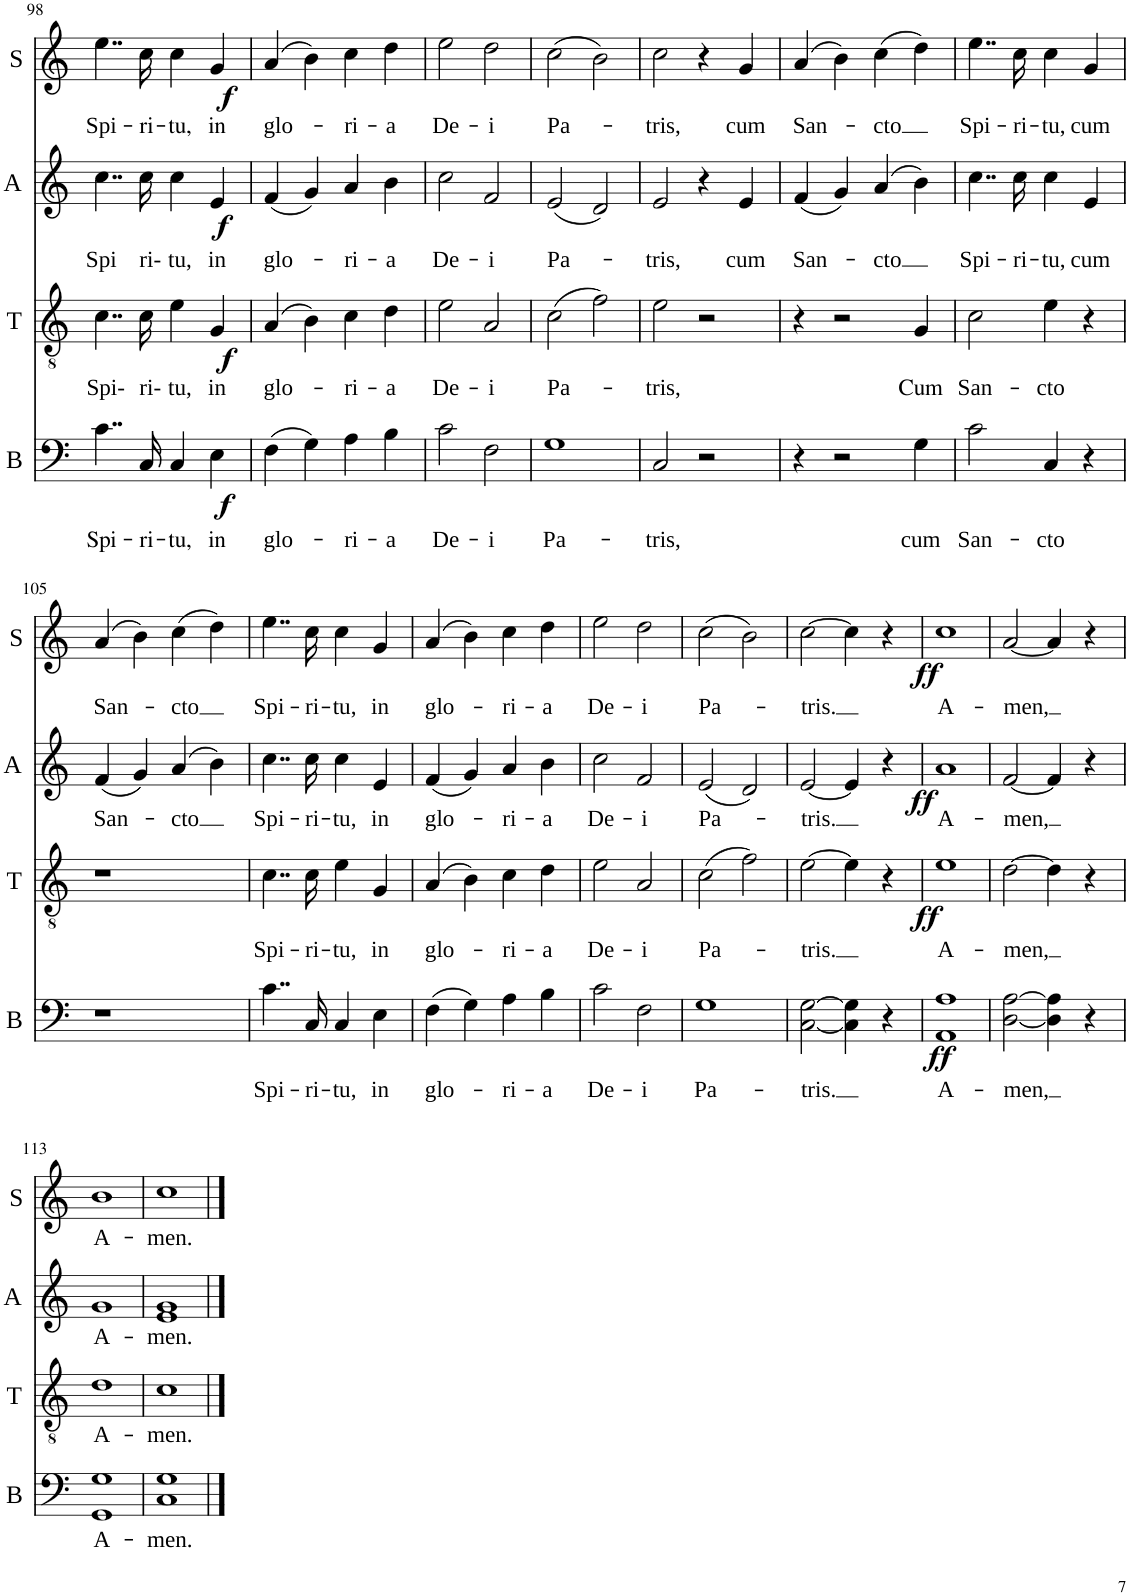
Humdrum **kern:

**kern	**text	**dynam	**kern	**text	**dynam	**kern	**text	**dynam	**kern	**text	**dynam
*part4	*part4	*part4	*part3	*part3	*part3	*part2	*part2	*part2	*part1	*part1	*part1
*staff4	*staff4	*staff4	*staff3	*staff3	*staff3	*staff2	*staff2	*staff2	*staff1	*staff1	*staff1
*I"B	*	*	*I"T	*	*	*I"A	*	*	*I"S	*	*
*I'B	*	*	*I'T	*	*	*I'A	*	*	*I'S	*	*
!!LO:PB:g=z
*clefF4	*	*	*clefGv2	*	*	*clefG2	*	*	*clefG2	*	*
*k[]	*	*	*k[]	*	*	*k[]	*	*	*k[]	*	*
*M4/4	*	*	*M4/4	*	*	*M4/4	*	*	*M4/4	*	*
*met(c)	*	*	*met(c)	*	*	*met(c)	*	*	*met(c)	*	*
=98	=98	=98	=98	=98	=98	=98	=98	=98	=98	=98	=98
!	!LO:LY:b	!	!	!LO:LY:b	!	!	!LO:LY:b	!	!	!LO:LY:b	!
4..c\	Spi-	.	4..c\	Spi-	.	4..cc\	Spi	.	4..ee\	Spi-	.
!	!LO:LY:b	!	!	!LO:LY:b	!	!	!LO:LY:b	!	!	!LO:LY:b	!
16C/	-ri-	.	16c\	ri-	.	16cc\	ri-	.	16cc\	-ri-	.
!	!LO:LY:b	!	!	!LO:LY:b	!	!	!LO:LY:b	!	!	!LO:LY:b	!
4C/	-tu,	.	4e\	tu,	.	4cc\	tu,	.	4cc\	-tu,	.
!	!LO:LY:b	!LO:DY:b	!	!LO:LY:b	!LO:DY:b	!	!LO:LY:b	!LO:DY:b	!	!LO:LY:b	!LO:DY:b
4E\	in	f	4G/	in	f	4e/	in	f	4g/	in	f
=99	=99	=99	=99	=99	=99	=99	=99	=99	=99	=99	=99
!	!LO:LY:b	!	!	!LO:LY:b	!	!	!LO:LY:b	!	!	!LO:LY:b	!
(4F\	glo-	.	(4A/	glo-	.	(4f/	glo-	.	(4a/	glo-	.
4G\)	.	.	4B\)	.	.	4g/)	.	.	4b\)	.	.
!	!LO:LY:b	!	!	!LO:LY:b	!	!	!LO:LY:b	!	!	!LO:LY:b	!
4A\	-ri-	.	4c\	-ri-	.	4a/	-ri-	.	4cc\	-ri-	.
!	!LO:LY:b	!	!	!LO:LY:b	!	!	!LO:LY:b	!	!	!LO:LY:b	!
4B\	-a	.	4d\	-a	.	4b\	-a	.	4dd\	-a	.
=100	=100	=100	=100	=100	=100	=100	=100	=100	=100	=100	=100
!	!LO:LY:b	!	!	!LO:LY:b	!	!	!LO:LY:b	!	!	!LO:LY:b	!
2c\	De-	.	2e\	De-	.	2cc\	De-	.	2ee\	De-	.
!	!LO:LY:b	!	!	!LO:LY:b	!	!	!LO:LY:b	!	!	!LO:LY:b	!
2F\	-i	.	2A/	-i	.	2f/	-i	.	2dd\	-i	.
=101	=101	=101	=101	=101	=101	=101	=101	=101	=101	=101	=101
!	!LO:LY:b	!	!	!LO:LY:b	!	!	!LO:LY:b	!	!	!LO:LY:b	!
1G	Pa-	.	(2c\	Pa-	.	(2e/	Pa-	.	(2cc\	Pa-	.
.	.	.	2f\)	.	.	2d/)	.	.	2b\)	.	.
=102	=102	=102	=102	=102	=102	=102	=102	=102	=102	=102	=102
!	!LO:LY:b	!	!	!LO:LY:b	!	!	!LO:LY:b	!	!	!LO:LY:b	!
2C/	-tris,	.	2e\	-tris,	.	2e/	-tris,	.	2cc\	-tris,	.
2r	.	.	2r	.	.	4r	.	.	4r	.	.
!	!	!	!	!	!	!	!LO:LY:b	!	!	!LO:LY:b	!
.	.	.	.	.	.	4e/	cum	.	4g/	cum	.
=103	=103	=103	=103	=103	=103	=103	=103	=103	=103	=103	=103
!	!	!	!	!	!	!	!LO:LY:b	!	!	!LO:LY:b	!
4r	.	.	4r	.	.	(4f/	San-	.	(4a/	San-	.
2r	.	.	2r	.	.	4g/)	.	.	4b\)	.	.
!	!	!	!	!	!	!	!LO:LY:b	!	!	!LO:LY:b	!
.	.	.	.	.	.	(4a/	-cto	.	(4cc\	-cto	.
!	!LO:LY:b	!	!	!LO:LY:b	!	!	!	!	!	!	!
4G\	cum	.	4G/	Cum	.	4b\)	.	.	4dd\)	.	.
=104	=104	=104	=104	=104	=104	=104	=104	=104	=104	=104	=104
!	!LO:LY:b	!	!	!LO:LY:b	!	!	!LO:LY:b	!	!	!LO:LY:b	!
2c\	San-	.	2c\	San-	.	4..cc\	Spi-	.	4..ee\	Spi-	.
!	!	!	!	!	!	!	!LO:LY:b	!	!	!LO:LY:b	!
.	.	.	.	.	.	16cc\	-ri-	.	16cc\	-ri-	.
!	!LO:LY:b	!	!	!LO:LY:b	!	!	!LO:LY:b	!	!	!LO:LY:b	!
4C/	-cto	.	4e\	-cto	.	4cc\	-tu,	.	4cc\	-tu,	.
!	!	!	!	!	!	!	!LO:LY:b	!	!	!LO:LY:b	!
4r	.	.	4r	.	.	4e/	cum	.	4g/	cum	.
!!LO:LB:g=z
=105	=105	=105	=105	=105	=105	=105	=105	=105	=105	=105	=105
!	!	!	!	!	!	!	!LO:LY:b	!	!	!LO:LY:b	!
1r	.	.	1r	.	.	(4f/	San-	.	(4a/	San-	.
.	.	.	.	.	.	4g/)	.	.	4b\)	.	.
!	!	!	!	!	!	!	!LO:LY:b	!	!	!LO:LY:b	!
.	.	.	.	.	.	(4a/	-cto	.	(4cc\	-cto	.
.	.	.	.	.	.	4b\)	.	.	4dd\)	.	.
=106	=106	=106	=106	=106	=106	=106	=106	=106	=106	=106	=106
!	!LO:LY:b	!	!	!LO:LY:b	!	!	!LO:LY:b	!	!	!LO:LY:b	!
4..c\	Spi-	.	4..c\	Spi-	.	4..cc\	Spi-	.	4..ee\	Spi-	.
!	!LO:LY:b	!	!	!LO:LY:b	!	!	!LO:LY:b	!	!	!LO:LY:b	!
16C/	-ri-	.	16c\	-ri-	.	16cc\	-ri-	.	16cc\	-ri-	.
!	!LO:LY:b	!	!	!LO:LY:b	!	!	!LO:LY:b	!	!	!LO:LY:b	!
4C/	-tu,	.	4e\	-tu,	.	4cc\	-tu,	.	4cc\	-tu,	.
!	!LO:LY:b	!	!	!LO:LY:b	!	!	!LO:LY:b	!	!	!LO:LY:b	!
4E\	in	.	4G/	in	.	4e/	in	.	4g/	in	.
=107	=107	=107	=107	=107	=107	=107	=107	=107	=107	=107	=107
!	!LO:LY:b	!	!	!LO:LY:b	!	!	!LO:LY:b	!	!	!LO:LY:b	!
(4F\	glo-	.	(4A/	glo-	.	(4f/	glo-	.	(4a/	glo-	.
4G\)	.	.	4B\)	.	.	4g/)	.	.	4b\)	.	.
!	!LO:LY:b	!	!	!LO:LY:b	!	!	!LO:LY:b	!	!	!LO:LY:b	!
4A\	-ri-	.	4c\	-ri-	.	4a/	-ri-	.	4cc\	-ri-	.
!	!LO:LY:b	!	!	!LO:LY:b	!	!	!LO:LY:b	!	!	!LO:LY:b	!
4B\	-a	.	4d\	-a	.	4b\	-a	.	4dd\	-a	.
=108	=108	=108	=108	=108	=108	=108	=108	=108	=108	=108	=108
!	!LO:LY:b	!	!	!LO:LY:b	!	!	!LO:LY:b	!	!	!LO:LY:b	!
2c\	De-	.	2e\	De-	.	2cc\	De-	.	2ee\	De-	.
!	!LO:LY:b	!	!	!LO:LY:b	!	!	!LO:LY:b	!	!	!LO:LY:b	!
2F\	-i	.	2A/	-i	.	2f/	-i	.	2dd\	-i	.
=109	=109	=109	=109	=109	=109	=109	=109	=109	=109	=109	=109
!	!LO:LY:b	!	!	!LO:LY:b	!	!	!LO:LY:b	!	!	!LO:LY:b	!
1G	Pa-	.	(2c\	Pa-	.	(2e/	Pa-	.	(2cc\	Pa-	.
.	.	.	2f\)	.	.	2d/)	.	.	2b\)	.	.
=110	=110	=110	=110	=110	=110	=110	=110	=110	=110	=110	=110
!	!LO:LY:b	!	!	!LO:LY:b	!	!	!LO:LY:b	!	!	!LO:LY:b	!
[2C\ [2G\	-tris.	.	[2e\	-tris.	.	[2e/	-tris.	.	[2cc\	-tris.	.
4C\] 4G\]	.	.	4e\]	.	.	4e/]	.	.	4cc\]	.	.
!	!	!LO:DY:b	!	!	!	!	!	!	!	!	!
4r	.	ff	4r	.	.	4r	.	.	4r	.	.
=111	=111	=111	=111	=111	=111	=111	=111	=111	=111	=111	=111
!	!LO:LY:b	!	!	!LO:LY:b	!LO:DY:b	!	!LO:LY:b	!LO:DY:b	!	!LO:LY:b	!LO:DY:b
1AA 1A	A-	.	1e	A-	ff	1a	A-	ff	1cc	A-	ff
=112	=112	=112	=112	=112	=112	=112	=112	=112	=112	=112	=112
!	!LO:LY:b	!	!	!LO:LY:b	!	!	!LO:LY:b	!	!	!LO:LY:b	!
[2D\ [2A\	-men,	.	[2d\	-men,	.	[2f/	-men,	.	[2a/	-men,	.
4D\] 4A\]	.	.	4d\]	.	.	4f/]	.	.	4a/]	.	.
4r	.	.	4r	.	.	4r	.	.	4r	.	.
!!LO:LB:g=z
=113	=113	=113	=113	=113	=113	=113	=113	=113	=113	=113	=113
!	!LO:LY:b	!	!	!LO:LY:b	!	!	!LO:LY:b	!	!	!LO:LY:b	!
1GG 1G	A-	.	1d	A-	.	1g	A-	.	1b	A-	.
=114	=114	=114	=114	=114	=114	=114	=114	=114	=114	=114	=114
!	!LO:LY:b	!	!	!LO:LY:b	!	!	!LO:LY:b	!	!	!LO:LY:b	!
1C 1G	-men.	.	1c	-men.	.	1e 1g	-men.	.	1cc	-men.	.
==	==	==	==	==	==	==	==	==	==	==	==
*-	*-	*-	*-	*-	*-	*-	*-	*-	*-	*-	*-
